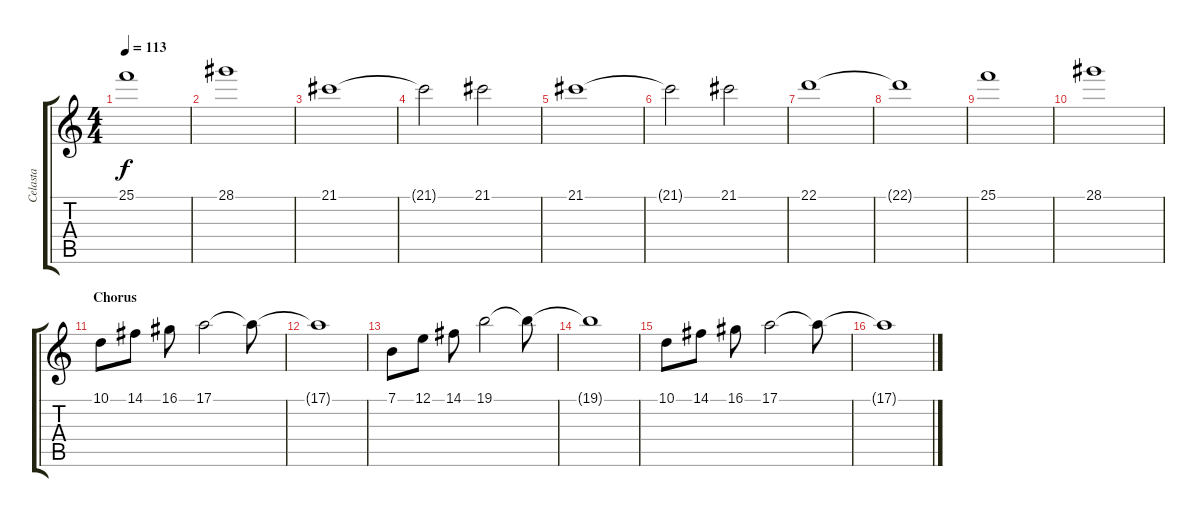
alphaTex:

\track ("Celasta" "Celasta") {instrument celesta}
\staff {score tabs}
\tuning (E4 B3 G3 D3 A2 E2) {hide}
\ts (4 4)
\tempo 113
\clef g2
\ks c
25.1.1{dy f} |
28.1.1 |
21.1.1 |
21.1{t}.2 21.1.2 |
21.1.1 |
21.1{t}.2 21.1.2 |
22.1.1 |
22.1{t}.1 |
25.1.1 |
28.1.1 |
\section ("" "Chorus")
10.1.8 14.1.8 16.1.8 17.1.2 17.1{t}.8 |
17.1{t}.1 |
7.1.8 12.1.8 14.1.8 19.1.2 19.1{t}.8 |
19.1{t}.1 |
10.1.8 14.1.8 16.1.8 17.1.2 17.1{t}.8 |
17.1{t}.1
